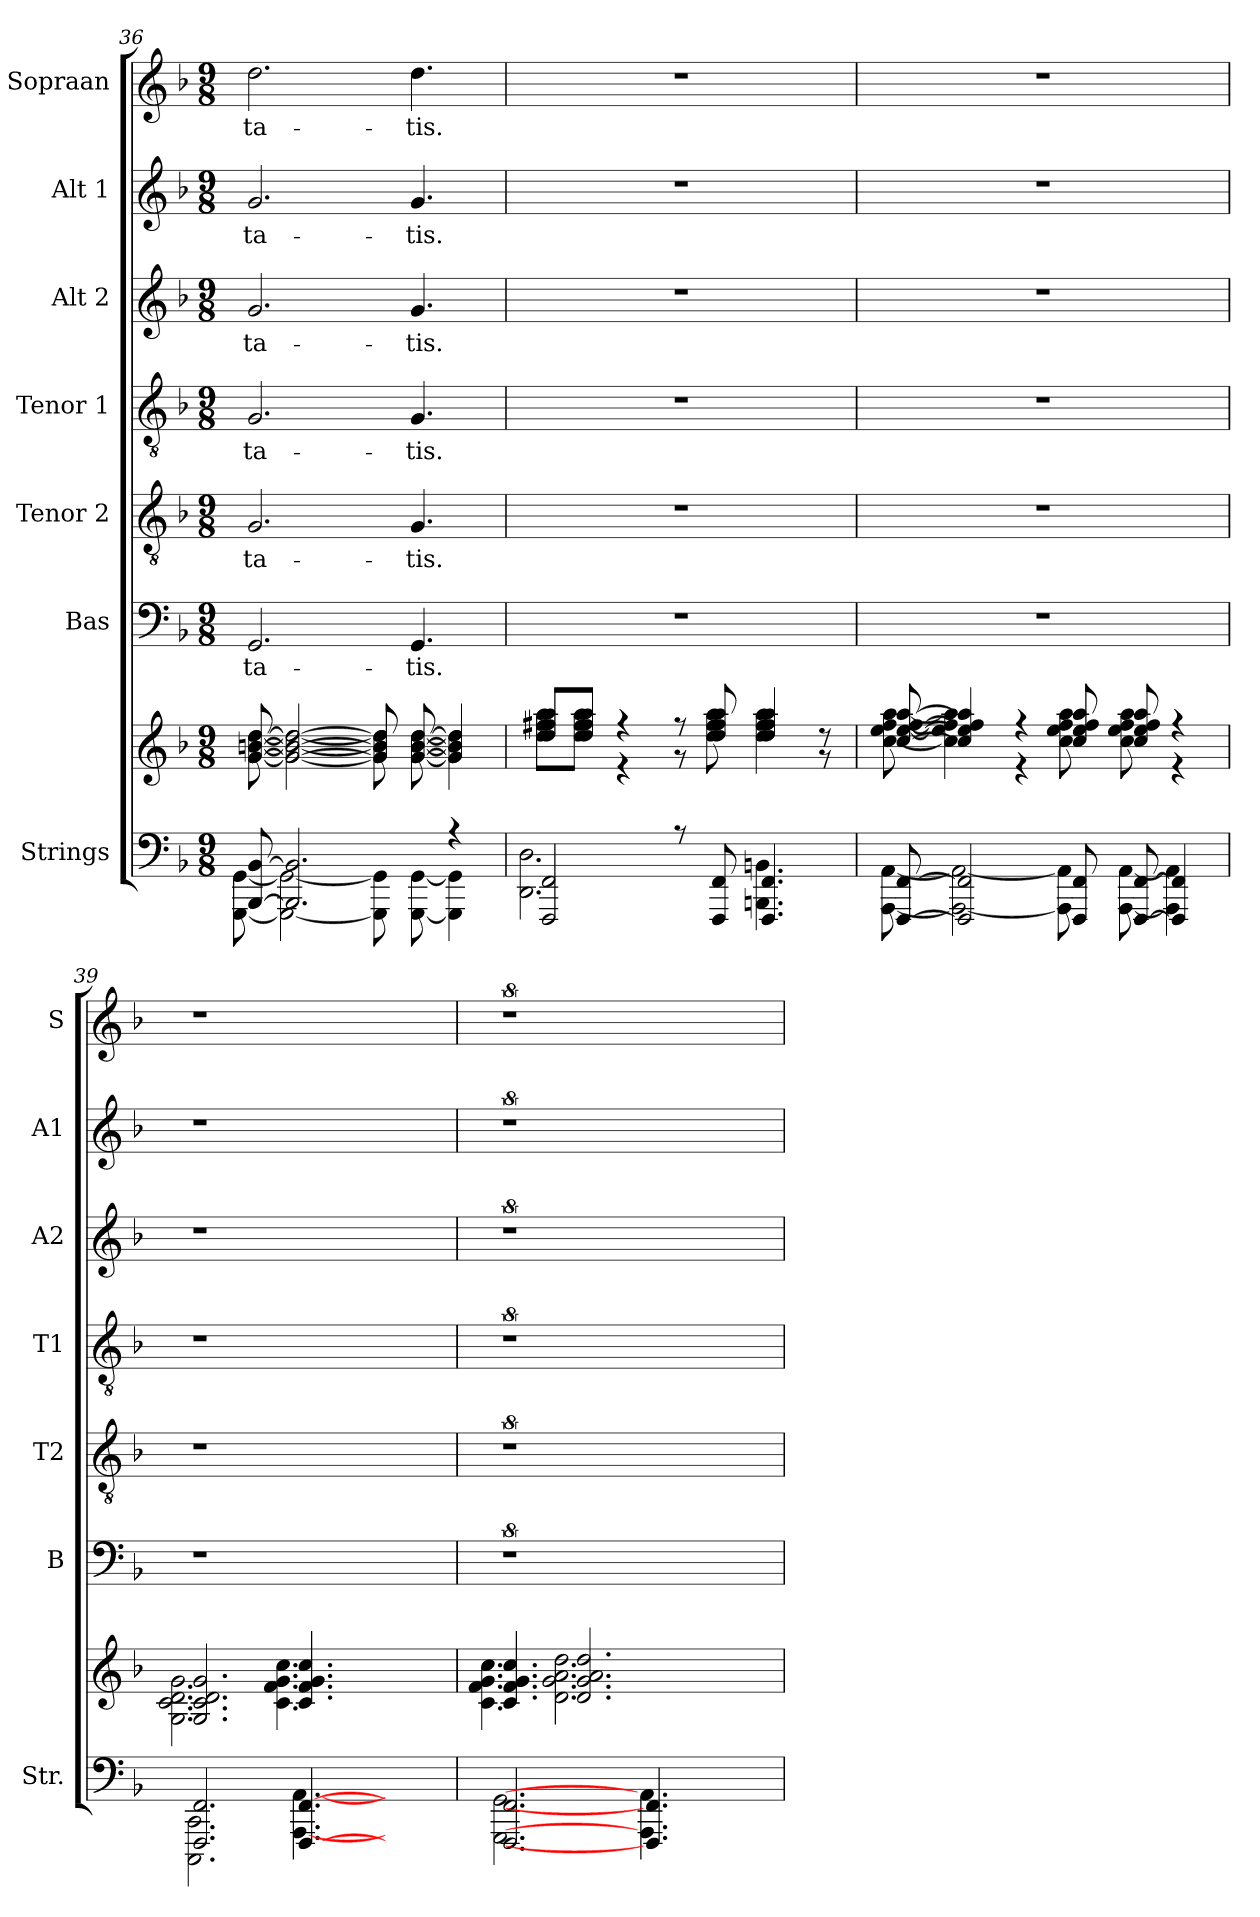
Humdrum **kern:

**kern	**kern	**kern	**text	**kern	**text	**kern	**text	**kern	**text	**kern	**text	**kern	**text
*part7	*part7	*part6	*part6	*part5	*part5	*part4	*part4	*part3	*part3	*part2	*part2	*part1	*part1
*staff8	*staff7	*staff6	*staff6	*staff5	*staff5	*staff4	*staff4	*staff3	*staff3	*staff2	*staff2	*staff1	*staff1
*I"Strings	*	*I"Bas	*	*I"Tenor 2	*	*I"Tenor 1	*	*I"Alt 2	*	*I"Alt 1	*	*I"Sopraan	*
*I'Str.	*	*I'B	*	*I'T2	*	*I'T1	*	*I'A2	*	*I'A1	*	*I'S	*
*clefF4	*clefG2	*clefF4	*	*clefGv2	*	*clefGv2	*	*clefG2	*	*clefG2	*	*clefG2	*
*k[b-]	*k[b-]	*k[b-]	*	*k[b-]	*	*k[b-]	*	*k[b-]	*	*k[b-]	*	*k[b-]	*
*F:	*F:	*F:	*	*F:	*	*F:	*	*F:	*	*F:	*	*F:	*
*M9/8	*M9/8	*M9/8	*	*M9/8	*	*M9/8	*	*M9/8	*	*M9/8	*	*M9/8	*
=36	=36	=36	=36	=36	=36	=36	=36	=36	=36	=36	=36	=36	=36
*^	*^	*	*	*	*	*	*	*	*	*	*	*	*
!	!	!	!	!	!LO:LY:b	!	!LO:LY:b	!	!LO:LY:b	!	!LO:LY:b	!	!LO:LY:b	!	!LO:LY:b
[8BBB-/ [8BB-/	[8GGG\ [8GG\	[8g/ [8bn/ [8dd/	[8g\ [8b\ [8dd\	2.GG/	-ta-	2.G/	-ta-	2.G/	-ta-	2.g/	-ta-	2.g/	-ta-	2.dd\	-ta-
2.BBB-/] 2.BB-/]	2GGG\_ 2GG\_	2g/_ 2b/_ 2dd/_	2g\_ 2b\_ 2dd\_	.	.	.	.	.	.	.	.	.	.	.	.
.	8GGG\] 8GG\]	8g/] 8b/] 8dd/]	8g\] 8b\] 8dd\]	.	.	.	.	.	.	.	.	.	.	.	.
!	!	!	!	!	!LO:LY:b	!	!LO:LY:b	!	!LO:LY:b	!	!LO:LY:b	!	!LO:LY:b	!	!LO:LY:b
.	[8GGG\ [8GG\	[8g/ [8b/ [8dd/	[8g\ [8b\ [8dd\	4.GG/	-tis.	4.G/	-tis.	4.G/	-tis.	4.g/	-tis.	4.g/	-tis.	4.dd\	-tis.
4r	4GGG\] 4GG\]	4g/] 4b/] 4dd/]	4g\] 4b\] 4dd\]	.	.	.	.	.	.	.	.	.	.	.	.
=37	=37	=37	=37	=37	=37	=37	=37	=37	=37	=37	=37	=37	=37	=37	=37
2FFF/ 2FF/	2.DD\ 2.D\	8dd/ 8ff#X/ 8aa/L	8dd\ 8ff#\ 8aa\L	8%9r	.	8%9r	.	8%9r	.	8%9r	.	8%9r	.	8%9r	.
.	.	8dd/ 8ff#/ 8aa/J	8dd\ 8ff#\ 8aa\J	.	.	.	.	.	.	.	.	.	.	.	.
.	.	4r	4r	.	.	.	.	.	.	.	.	.	.	.	.
8r	.	8r	8r	.	.	.	.	.	.	.	.	.	.	.	.
8FFF/ 8FF/	.	8dd/ 8ff#/ 8aa/	8dd\ 8ff#\ 8aa\	.	.	.	.	.	.	.	.	.	.	.	.
4.FFF/ 4.FF/	4.BBBn\ 4.BBn\	4dd/ 4ff#/ 4aa/	4dd\ 4ff#\ 4aa\	.	.	.	.	.	.	.	.	.	.	.	.
.	.	8r	8r	.	.	.	.	.	.	.	.	.	.	.	.
=38	=38	=38	=38	=38	=38	=38	=38	=38	=38	=38	=38	=38	=38	=38	=38
[8FFF/ [8FF/	[8AAA\ [8AA\	[8cc/ [8ee/ [8ff/ [8aa/	[8cc\ [8ee\ [8ff\ [8aa\	8%9r	.	8%9r	.	8%9r	.	8%9r	.	8%9r	.	8%9r	.
2FFF/] 2FF/]	2AAA\_ 2AA\_	4cc/] 4ee/] 4ff/] 4aa/]	4cc\] 4ee\] 4ff\] 4aa\]	.	.	.	.	.	.	.	.	.	.	.	.
.	.	4r	4r	.	.	.	.	.	.	.	.	.	.	.	.
8FFF/ 8FF/	8AAA\] 8AA\]	8cc/ 8ee/ 8ff/ 8aa/	8cc\ 8ee\ 8ff\ 8aa\	.	.	.	.	.	.	.	.	.	.	.	.
[8FFF/ [8FF/	[8AAA\ [8AA\	8cc/ 8ee/ 8ff/ 8aa/	8cc\ 8ee\ 8ff\ 8aa\	.	.	.	.	.	.	.	.	.	.	.	.
4FFF/] 4FF/]	4AAA\] 4AA\]	4r	4r	.	.	.	.	.	.	.	.	.	.	.	.
=39	=39	=39	=39	=39	=39	=39	=39	=39	=39	=39	=39	=39	=39	=39	=39
2.FFF/ 2.FF/	2.CCC\ 2.CC\	2.G/ 2.c/ 2.d/ 2.g/	2.G\ 2.c\ 2.d\ 2.g\	1r	.	1r	.	1r	.	1r	.	1r	.	1r	.
[4.FFF/ [4.FF/	[4.AAA\ [4.AA\	4.c/ 4.f/ 4.g/ 4.cc/	4.c\ 4.f\ 4.g\ 4.cc\	.	.	.	.	.	.	.	.	.	.	.	.
.	.	.	.	8ryy	.	8ryy	.	8ryy	.	8ryy	.	8ryy	.	8ryy	.
4.ryy	4.ryy	4.ryy	4.ryy	4.ryy	.	4.ryy	.	4.ryy	.	4.ryy	.	4.ryy	.	4.ryy	.
!!LO:PB:g=z
=40	=40	=40	=40	=40	=40	=40	=40	=40	=40	=40	=40	=40	=40	=40	=40
2.FFF/ 2.FF/	2.GGG\ 2.GG\	4.c/ 4.f/ 4.g/ 4.cc/	4.c\ 4.f\ 4.g\ 4.cc\	8%9r	.	8%9r	.	8%9r	.	8%9r	.	8%9r	.	8%9r	.
.	.	2.d/ 2.g/ 2.a/ 2.dd/	2.d\ 2.g\ 2.a\ 2.dd\	.	.	.	.	.	.	.	.	.	.	.	.
4.FFF/] 4.FF/]	4.AAA\] 4.AA\]	.	.	.	.	.	.	.	.	.	.	.	.	.	.
4.ryy	4.ryy	4.ryy	4.ryy	4.ryy	.	4.ryy	.	4.ryy	.	4.ryy	.	4.ryy	.	4.ryy	.
*v	*v	*	*	*	*	*	*	*	*	*	*	*	*	*	*
*	*v	*v	*	*	*	*	*	*	*	*	*	*	*	*
=	=	=	=	=	=	=	=	=	=	=	=	=	=
*-	*-	*-	*-	*-	*-	*-	*-	*-	*-	*-	*-	*-	*-
